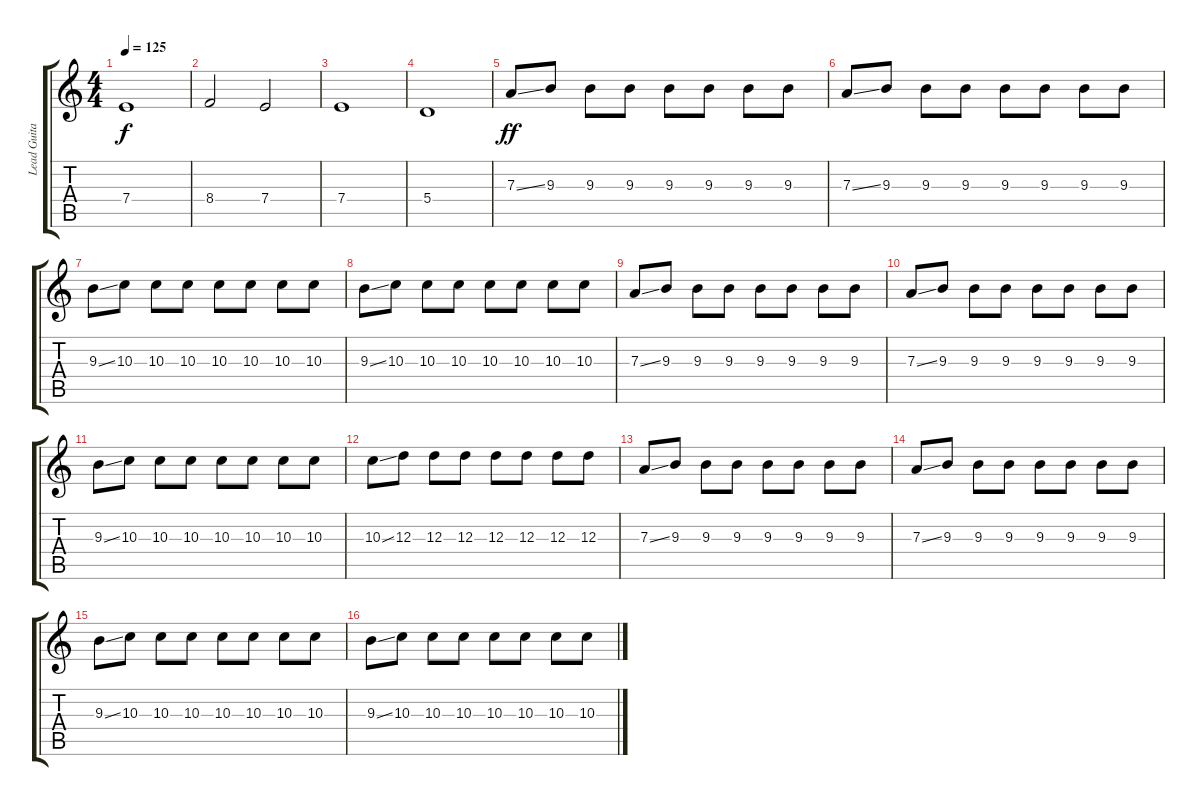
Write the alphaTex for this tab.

\track ("Lead Guitar" "Lead Guita") {instrument distortionguitar}
\staff {score tabs}
\tuning (B3 Gb3 D3 A2 E2 B1) {hide}
\ts (4 4)
\tempo 125
\clef g2
\ks c
7.4.1{dy f} |
8.4.2 7.4.2 |
7.4.1 |
5.4.1 |
7.3{ss}.8{dy ff} 9.3.8 9.3.8 9.3.8 9.3.8 9.3.8 9.3.8 9.3.8 |
7.3{ss}.8 9.3.8 9.3.8 9.3.8 9.3.8 9.3.8 9.3.8 9.3.8 |
9.3{ss}.8 10.3.8 10.3.8 10.3.8 10.3.8 10.3.8 10.3.8 10.3.8 |
9.3{ss}.8 10.3.8 10.3.8 10.3.8 10.3.8 10.3.8 10.3.8 10.3.8 |
7.3{ss}.8 9.3.8 9.3.8 9.3.8 9.3.8 9.3.8 9.3.8 9.3.8 |
7.3{ss}.8 9.3.8 9.3.8 9.3.8 9.3.8 9.3.8 9.3.8 9.3.8 |
9.3{ss}.8 10.3.8 10.3.8 10.3.8 10.3.8 10.3.8 10.3.8 10.3.8 |
10.3{ss}.8 12.3.8 12.3.8 12.3.8 12.3.8 12.3.8 12.3.8 12.3.8 |
7.3{ss}.8 9.3.8 9.3.8 9.3.8 9.3.8 9.3.8 9.3.8 9.3.8 |
7.3{ss}.8 9.3.8 9.3.8 9.3.8 9.3.8 9.3.8 9.3.8 9.3.8 |
9.3{ss}.8 10.3.8 10.3.8 10.3.8 10.3.8 10.3.8 10.3.8 10.3.8 |
9.3{ss}.8 10.3.8 10.3.8 10.3.8 10.3.8 10.3.8 10.3.8 10.3.8
